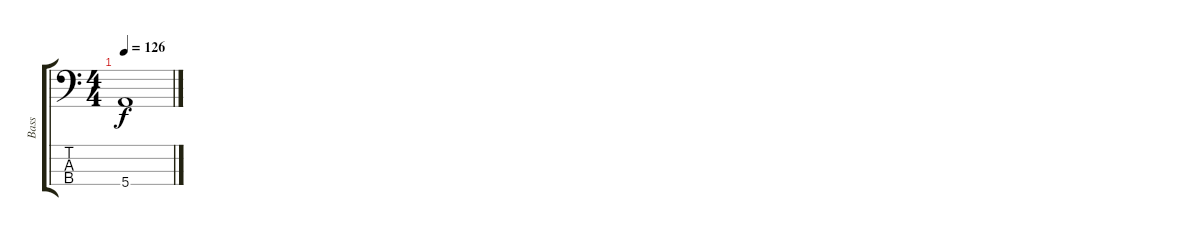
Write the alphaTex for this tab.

\track ("Bass" "Bass") {instrument electricbassfinger}
\staff {score tabs}
\tuning (G2 D2 A1 E1) {hide}
\ts (4 4)
\tempo 126
\clef f4
\ks c
5.4{t}.1{dy f}
